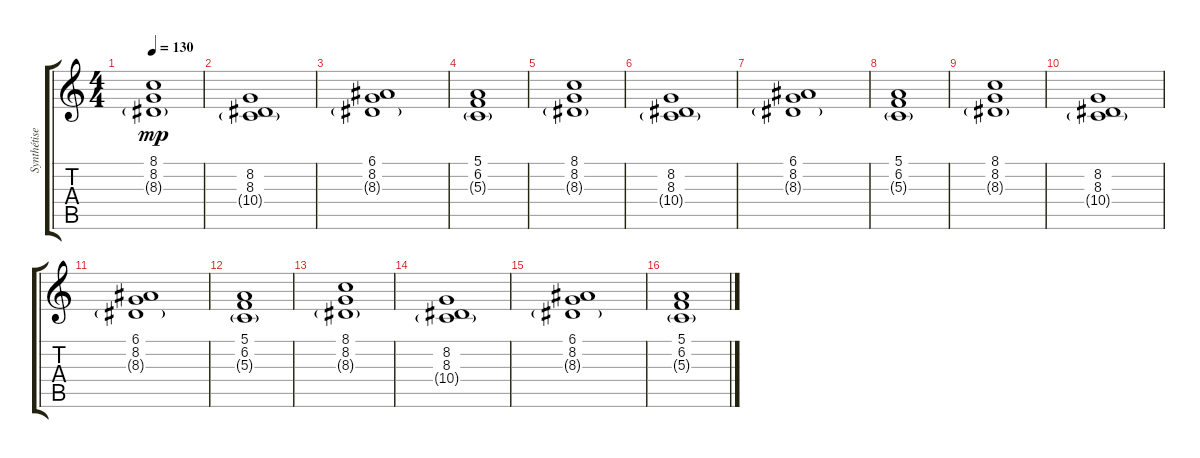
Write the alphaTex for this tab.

\track ("Synthétiseur" "Synthétise") {instrument stringensemble1}
\staff {score tabs}
\tuning (E4 B3 G3 D3 A2 E2) {hide}
\ts (4 4)
\tempo 130
\clef g2
\ks c
(8.1 8.2 8.3{g}).1{dy mp} |
(8.2 8.3 10.4{g}).1 |
(6.1 8.2 8.3{g}).1 |
(5.1 6.2 5.3{g}).1 |
(8.1 8.2 8.3{g}).1 |
(8.2 8.3 10.4{g}).1 |
(6.1 8.2 8.3{g}).1 |
(5.1 6.2 5.3{g}).1 |
(8.1 8.2 8.3{g}).1 |
(8.2 8.3 10.4{g}).1 |
(6.1 8.2 8.3{g}).1 |
(5.1 6.2 5.3{g}).1 |
(8.1 8.2 8.3{g}).1 |
(8.2 8.3 10.4{g}).1 |
(6.1 8.2 8.3{g}).1 |
(5.1 6.2 5.3{g}).1
